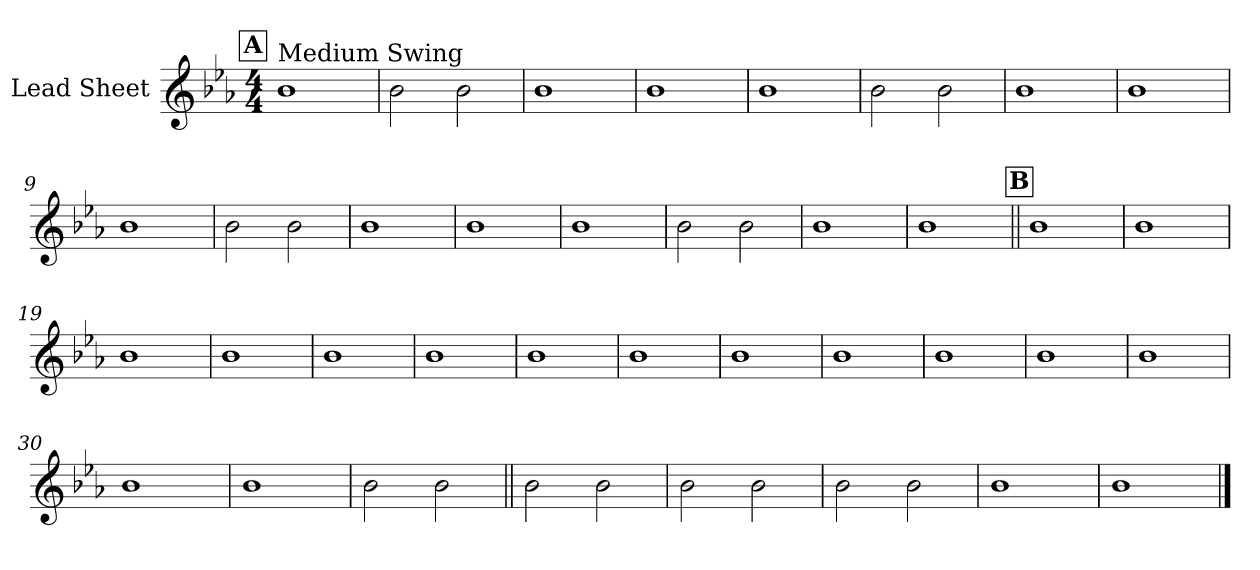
**kern
*part1
*staff1
*I"Lead Sheet
*clefG2
*k[b-e-a-]
*c:
*M4/4
!!LO:REH:place=s1:a:fs=14:t=A
=1
!LO:TX:a:t=Medium Swing
1b-
=2
2b-\
2b-\
=3
1b-
=4
1b-
!!LO:LB:g=z
=5
1b-
=6
2b-\
2b-\
=7
1b-
=8
1b-
!!LO:LB:g=z
=9
1b-
=10
2b-\
2b-\
=11
1b-
=12
1b-
!!LO:LB:g=z
=13
1b-
=14
2b-\
2b-\
=15
1b-
=16
1b-
!!LO:LB:g=z
!!LO:REH:place=s1:a:fs=14:t=B
=17||
1b-
=18
1b-
=19
1b-
=20
1b-
!!LO:LB:g=z
=21
1b-
=22
1b-
=23
1b-
=24
1b-
!!LO:LB:g=z
=25
1b-
=26
1b-
=27
1b-
=28
1b-
!!LO:LB:g=z
=29
1b-
=30
1b-
=31
1b-
=32
2b-\
2b-\
!!LO:LB:g=z
=33||
2b-\
2b-\
!!LO:LB:g=z
=34
2b-\
2b-\
=35
2b-\
2b-\
=36
1b-
=37
1b-
==
*-
